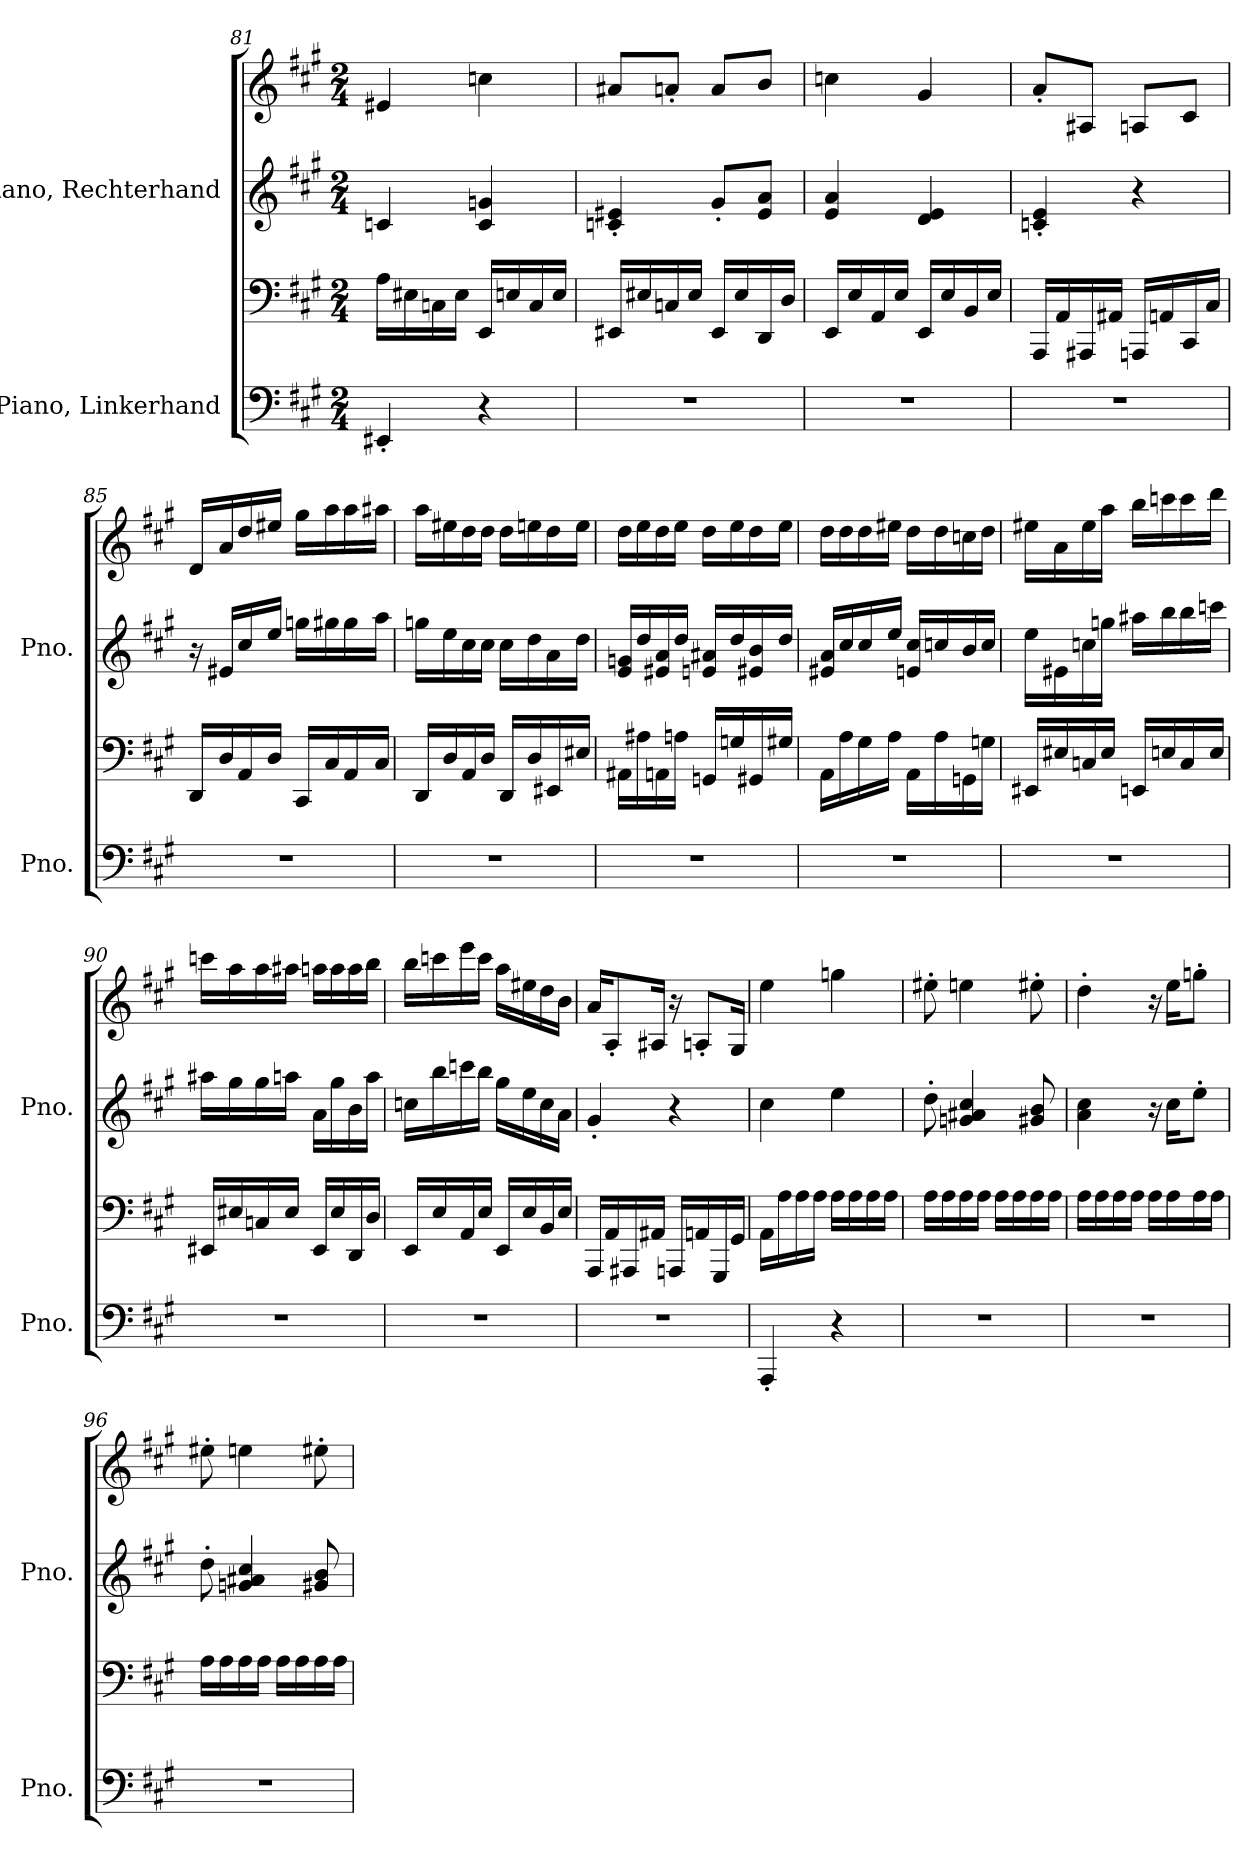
**kern	**kern	**kern	**kern
*part2	*part2	*part1	*part1
*staff4	*staff3	*staff2	*staff1
*I"Piano, Linkerhand	*	*I"Piano, Rechterhand	*
*I'Pno.	*	*I'Pno.	*
*clefF4	*clefF4	*clefG2	*clefG2
*k[f#c#g#]	*k[f#c#g#]	*k[f#c#g#]	*k[f#c#g#]
*M2/4	*M2/4	*M2/4	*M2/4
=81	=81	=81	=81
4EE#X'/	16A\LL	4cn/	4e#X/
.	16E#X\	.	.
.	16Cn\	.	.
.	16E#\JJ	.	.
4r	16EE/LL	4c/ 4gn/	4ccn\
.	16En/	.	.
.	16C/	.	.
.	16E/JJ	.	.
!!LO:LB:g=z
=82	=82	=82	=82
2r	16EE#X/LL	4cn/' 4e#X/'	8a#X/L
.	16E#X/	.	.
.	16Cn/	.	8an'/J
.	16E#/JJ	.	.
.	16EE#/LL	8g#'/L	8a/L
.	16E#/	.	.
.	16DD/	8e#/ 8a/J	8b/J
.	16D/JJ	.	.
=83	=83	=83	=83
2r	16EE/LL	4e/ 4a/	4ccn\
.	16E/	.	.
.	16AA/	.	.
.	16E/JJ	.	.
.	16EE/LL	4d/ 4e/	4g#/
.	16E/	.	.
.	16BB/	.	.
.	16E/JJ	.	.
=84	=84	=84	=84
2r	16AAA/LL	4cn/' 4e/'	8a'/L
.	16AA/	.	.
.	16AAA#X/	.	8A#X/J
.	16AA#X/JJ	.	.
.	16AAAn/LL	4r	8An/L
.	16AAn/	.	.
.	16CC#/	.	8c#/J
.	16C#/JJ	.	.
!!LO:LB:g=z
=85	=85	=85	=85
2r	16DD/LL	16r	16d/LL
.	16D/	16e#X/LL	16a/
.	16AA/	16cc#/	16dd/
.	16D/JJ	16ee/JJ	16ee#X/JJ
.	16CC#/LL	16ggn\LL	16gg#\LL
.	16C#/	16gg#X\	16aa\
.	16AA/	16gg#\	16aa\
.	16C#/JJ	16aa\JJ	16aa#X\JJ
=86	=86	=86	=86
2r	16DD/LL	16ggn\LL	16aa\LL
.	16D/	16ee\	16ee#X\
.	16AA/	16cc#\	16dd\
.	16D/JJ	16cc#\JJ	16dd\JJ
.	16DD/LL	16cc#\LL	16dd\LL
.	16D/	16dd\	16een\
.	16EE#X/	16a\	16dd\
.	16E#X/JJ	16dd\JJ	16ee\JJ
=87	=87	=87	=87
2r	16AA#X\LL	16e/ 16gn/LL	16dd\LL
.	16A#X\	16dd/	16ee\
.	16AAn\	16e#X/ 16a/	16dd\
.	16An\JJ	16dd/JJ	16ee\JJ
.	16GGn/LL	16en/ 16a#X/LL	16dd\LL
.	16Gn/	16dd/	16ee\
.	16GG#X/	16e#X/ 16b/	16dd\
.	16G#X/JJ	16dd/JJ	16ee\JJ
!!LO:PB:g=z
=88	=88	=88	=88
2r	16AA\LL	16e#X/ 16a/LL	16dd\LL
.	16A\	16cc#/	16dd\
.	16G#\	16cc#/	16dd\
.	16A\JJ	16ee/JJ	16ee#X\JJ
.	16AA\LL	16en/ 16cc#/LL	16dd\LL
.	16A\	16ccn/	16dd\
.	16GGn\	16b/	16ccn\
.	16Gn\JJ	16cc/JJ	16dd\JJ
=89	=89	=89	=89
2r	16EE#X/LL	16ee\LL	16ee#X\LL
.	16E#X/	16e#X\	16a\
.	16Cn/	16ccn\	16ee#\
.	16E#/JJ	16ggn\JJ	16aa\JJ
.	16EEn/LL	16aa#X\LL	16bb\LL
.	16En/	16bb\	16cccn\
.	16C/	16bb\	16ccc\
.	16E/JJ	16cccn\JJ	16ddd\JJ
=90	=90	=90	=90
2r	16EE#X/LL	16aa#X\LL	16cccn\LL
.	16E#X/	16gg#\	16aa\
.	16Cn/	16gg#\	16aa\
.	16E#/JJ	16aan\JJ	16aa#X\JJ
.	16EE#/LL	16a\LL	16aan\LL
.	16E#/	16gg#\	16aa\
.	16DD/	16b\	16aa\
.	16D/JJ	16aa\JJ	16bb\JJ
!!LO:LB:g=z
=91	=91	=91	=91
2r	16EE/LL	16ccn\LL	16bb\LL
.	16E/	16bb\	16cccn\
.	16AA/	16cccn\	16eee\
.	16E/JJ	16bb\JJ	16ccc\JJ
.	16EE/LL	16gg#\LL	16aa\LL
.	16E/	16ee\	16ee#X\
.	16BB/	16cc\	16dd\
.	16E/JJ	16a\JJ	16b\JJ
=92	=92	=92	=92
2r	16AAA/LL	4g#'/	16a/KL
.	16AA/	.	8A'/
.	16AAA#X/	.	.
.	16AA#X/JJ	.	16A#X/Jk
.	16AAAn/LL	4r	16r
.	16AAn/	.	8An'/L
.	16GGG#/	.	.
.	16GG#/JJ	.	16G#/Jk
=93	=93	=93	=93
4AAA'/	16AA\LL	4cc#\	4ee\
.	16A\	.	.
.	16A\	.	.
.	16A\JJ	.	.
4r	16A\LL	4ee\	4ggn\
.	16A\	.	.
.	16A\	.	.
.	16A\JJ	.	.
=94	=94	=94	=94
2r	16A\LL	8dd'\	8ee#X'\
.	16A\	.	.
.	16A\	4gn/ 4a#X/ 4cc#/	4een\
.	16A\JJ	.	.
.	16A\LL	.	.
.	16A\	.	.
.	16A\	8g#X/ 8b/	8ee#X'\
.	16A\JJ	.	.
!!LO:LB:g=z
=95	=95	=95	=95
2r	16A\LL	4a\ 4cc#\	4dd'\
.	16A\	.	.
.	16A\	.	.
.	16A\JJ	.	.
.	16A\LL	16r	16r
.	16A\	16cc#\KL	16ee\KL
.	16A\	8ee'\J	8ggn'\J
.	16A\JJ	.	.
=96	=96	=96	=96
2r	16A\LL	8dd'\	8ee#X'\
.	16A\	.	.
.	16A\	4gn/ 4a#X/ 4cc#/	4een\
.	16A\JJ	.	.
.	16A\LL	.	.
.	16A\	.	.
.	16A\	8g#X/ 8b/	8ee#X'\
.	16A\JJ	.	.
=	=	=	=
*-	*-	*-	*-
